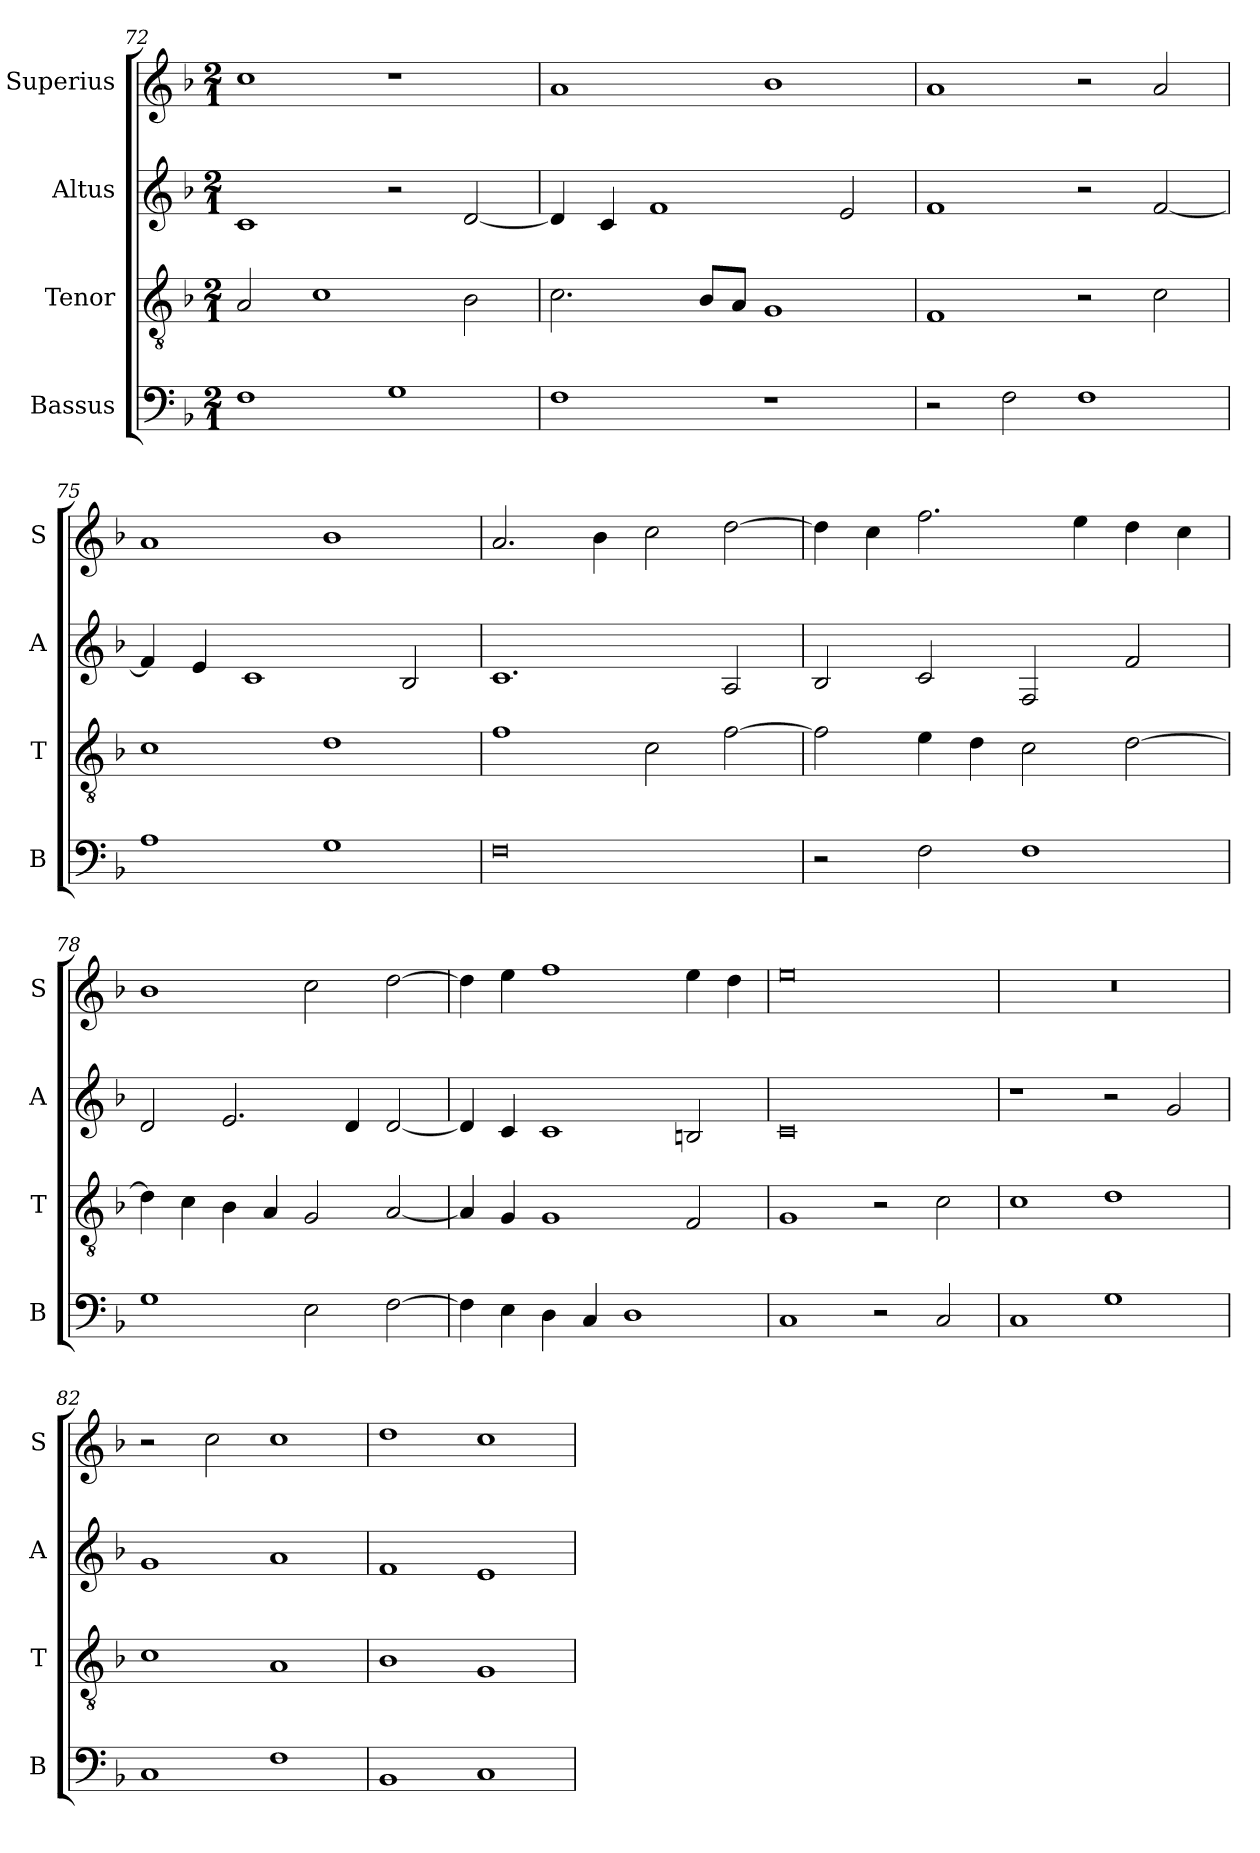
**kern	**kern	**kern	**kern
*part4	*part3	*part2	*part1
*staff4	*staff3	*staff2	*staff1
*I"Bassus	*I"Tenor	*I"Altus	*I"Superius
*I'B	*I'T	*I'A	*I'S
*clefF4	*clefGv2	*clefG2	*clefG2
*k[b-]	*k[b-]	*k[b-]	*k[b-]
*F:	*F:	*F:	*F:
*M2/1	*M2/1	*M2/1	*M2/1
=72	=72	=72	=72
1F	2A	1c	1cc
.	1c	.	.
1G	.	2r	1r
.	2B-	[2d	.
=73	=73	=73	=73
1F	2.c	4d]	1a
.	.	4c	.
.	.	1f	.
.	8B-L	.	.
.	8AJ	.	.
1r	1G	.	1b-
.	.	2e	.
=74	=74	=74	=74
2r	1F	1f	1a
2F	.	.	.
1F	2r	2r	2r
.	2c	[2f	2a
=75	=75	=75	=75
1A	1c	4f]	1a
.	.	4e	.
.	.	1c	.
1G	1d	.	1b-
.	.	2B-	.
=76	=76	=76	=76
0F	1f	1.c	2.a
.	.	.	4b-
.	2c	.	2cc
.	[2f	2A	[2dd
=77	=77	=77	=77
2r	2f]	2B-	4dd]
.	.	.	4cc
2F	4e	2c	2.ff
.	4d	.	.
1F	2c	2F	.
.	.	.	4ee
.	[2d	2f	4dd
.	.	.	4cc
=78	=78	=78	=78
1G	4d]	2d	1b-
.	4c	.	.
.	4B-	2.e	.
.	4A	.	.
2E	2G	.	2cc
.	.	4d	.
[2F	[2A	[2d	[2dd
=79	=79	=79	=79
4F]	4A]	4d]	4dd]
4E	4G	4c	4ee
4D	1G	1c	1ff
4C	.	.	.
1D	.	.	.
.	2F	2Bn	4ee
.	.	.	4dd
=80	=80	=80	=80
1C	1G	0c	0ee
2r	2r	.	.
2C	2c	.	.
=81	=81	=81	=81
1C	1c	1r	0r
1G	1d	2r	.
.	.	2g	.
=82	=82	=82	=82
1C	1c	1g	2r
.	.	.	2cc
1F	1A	1a	1cc
=83	=83	=83	=83
1BB-	1B-	1f	1dd
1C	1G	1e	1cc
=	=	=	=
*-	*-	*-	*-
